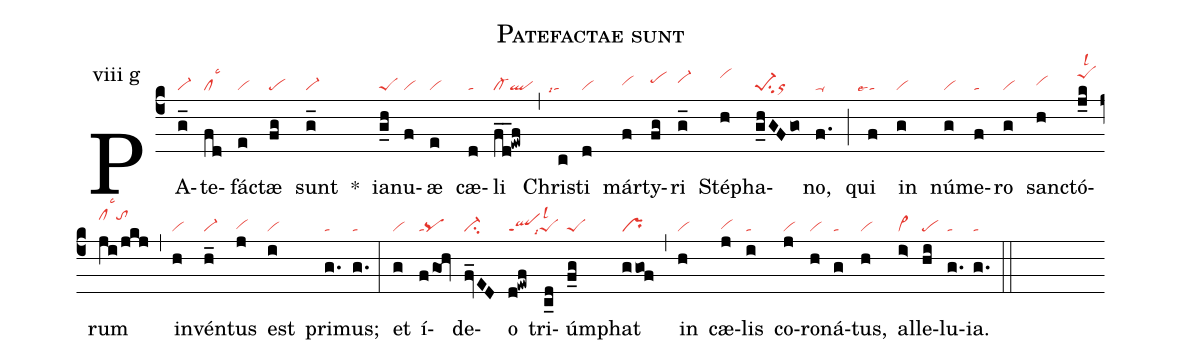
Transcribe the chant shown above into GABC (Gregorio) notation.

name: Patefactae sunt;
annotation: viii g;
mode: 8;
nabc-lines: 1;
%%
(c4)
PA(g_|vi-)te(fd|cllsc3)fác(e|vi)tæ(fg|pe) sunt(g_|vi-) *()
ia(g_h|peS)nu(f|vi)æ(e|vi) cæ(d|ta)li(fd__!ewf|cl-ql) (,)
Chri(c|```talsi7)sti(d|vi) már(f|vihh)ty(fg|pehi)ri(g_|vi-hi) Sté(h|vihk)pha(g_hGFgo|pe-1su2or)no,(f.|ta-) (;)
qui(f|```talse4) in(g|vi) nú(g|vi)me(f|ta)ro(g|vi) san(h|vihh)ctó(j_k|peShklsl2)rum(ji/jkj|clhklsc3tohk) (,)
in(h|vi)vén(h_|vi-)tus(j|vihg) est(i|vi) pri(g.|ta)mus;(g.|ta) (:)
et(g|vi) í(f/gOh|tapq)de(fv_ED|ci-)o(d!ewf|qlppt1lsl3) tri(c_d|```peSlsi7)úm(f_g|peS)phat(ggof|pr) (,)
in(h|vi) cæ(j|vihg)lis(i|ta) co(j|vi)ro(h|vi)ná(g|ta)tus,(h|vi) al(i>|vi>)le(hi|pe)lu(g.|ta)ia.(g.|ta) (::)
